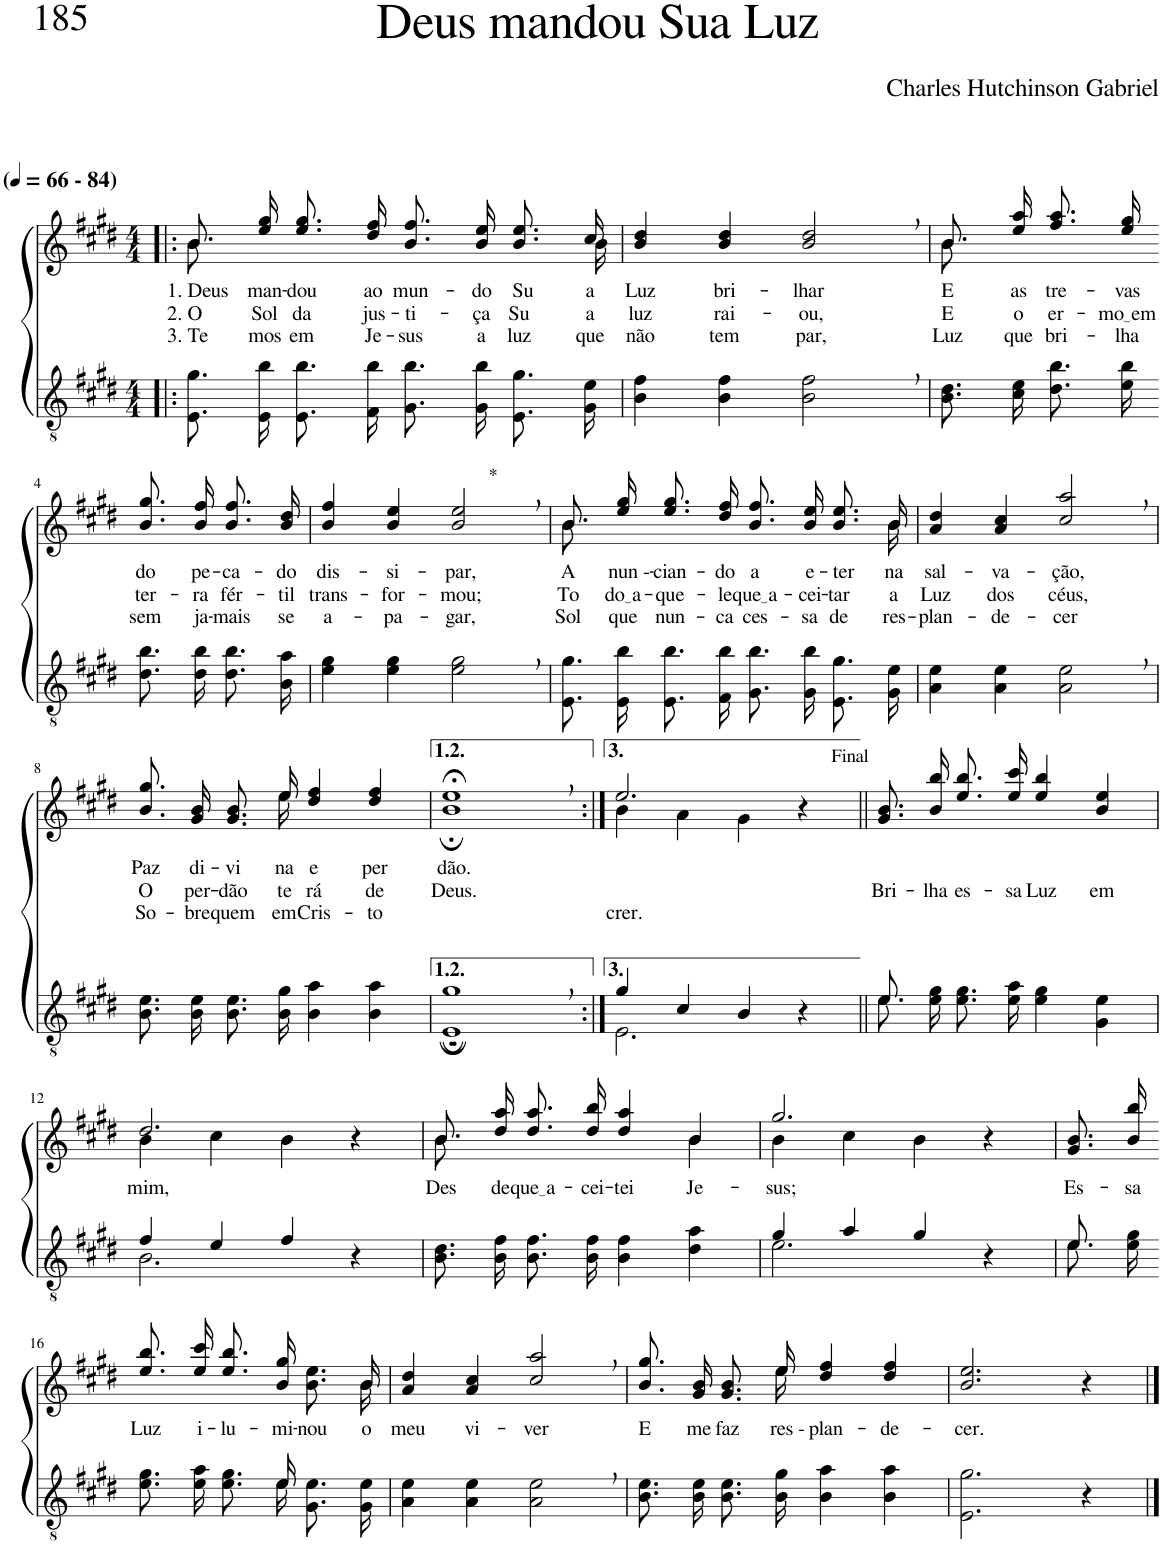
**kern	**kern	**text	**text	**text
*part2	*part1	*part1	*part1	*part1
*staff2	*staff1	*staff1	*staff1	*staff1
*I"Parte III e IV	*I"Parte I e II	*	*	*
*clefGv2	*clefG2	*	*	*
*Trd5c9	*Trd5c9	*	*	*
*k[f#c#g#d#]	*k[f#c#g#d#]	*	*	*
*M4/4	*M4/4	*	*	*
*MM66	*MM66	*	*	*
=1!|:	=1!|:	=1!|:	=1!|:	=1!|:
*	*^	*	*	*
!	!LO:TX:a:B:t=(	!	!	!	!
!	!LO:TX:a:B:t=- 84)	!	!	!	!
!	!	!	!LO:LY:b	!LO:LY:b	!LO:LY:b
8.E\ 8.g#\L	8.b\L	8.b\L	1. Deus	2. O	3. Te-
!	!	!	!LO:LY:b	!LO:LY:b	!LO:LY:b
16E\ 16b\Jk	16ee\ 16gg#\Jk	2.ryy	man-	Sol	-mos
!	!	!	!LO:LY:b	!LO:LY:b	!LO:LY:b
8.E\ 8.b\L	8.ee\ 8.gg#\L	.	-dou	da	em
!	!	!	!LO:LY:b	!LO:LY:b	!LO:LY:b
16F#\ 16b\Jk	16dd#\ 16ff#\Jk	.	ao	jus-	Je-
!	!	!	!LO:LY:b	!LO:LY:b	!LO:LY:b
8.G#\ 8.b\L	8.b\ 8.ff#\L	.	mun-	-ti-	-sus
!	!	!	!LO:LY:b	!LO:LY:b	!LO:LY:b
16G#\ 16b\Jk	16b\ 16ee\Jk	.	-do	-ça	a
!	!	!	!LO:LY:b	!LO:LY:b	!LO:LY:b
8.E/ 8.g#/L	8.b\ 8.ee\L	.	Su-	Su	luz
!	!	!	!LO:LY:b	!LO:LY:b	!LO:LY:b
16G#/ 16e/Jk	16cc#\Jk	16b\Jk	-a	a	que
=2	=2	=2	=2	=2	=2
!	!	!	!LO:LY:b	!LO:LY:b	!LO:LY:b
*	*v	*v	*	*	*
4B\ 4f#\	4b/ 4dd#/	Luz	luz	não
!	!	!LO:LY:b	!LO:LY:b	!LO:LY:b
4B\ 4f#\	4b/ 4dd#/	bri-	rai-	tem
!	!	!LO:LY:b	!LO:LY:b	!LO:LY:b
2B\, 2f#\,	2b/, 2dd#/,	-lhar	-ou,	par,
=3	=3	=3	=3	=3
*	*^	*	*	*
!	!	!	!LO:LY:b	!LO:LY:b	!LO:LY:b
8.B\ 8.d#\L	8.b\L	8.b\	E	E	Luz
!	!	!	!LO:LY:b	!LO:LY:b	!LO:LY:b
16c#\ 16e\Jk	16ee\ 16aa\Jk	4ryy	as	o	que
!	!	!	!LO:LY:b	!LO:LY:b	!LO:LY:b
8.d#\ 8.b\L	8.ff#\ 8.aa\L	.	tre-	er-	bri-
!	!	!	!LO:LY:b	!LO:LY:b	!LO:LY:b
16e\ 16b\Jk	16ee\ 16gg#\Jk	16ryy	-vas	mo em	-lha
!!LO:LB:g=z
=4-	=4-	=4-	=4-	=4-	=4-
!	!	!	!LO:LY:b	!LO:LY:b	!LO:LY:b
*	*v	*v	*	*	*
8.d#\ 8.b\L	8.b\ 8.gg#\L	do	ter-	sem
!	!	!LO:LY:b	!LO:LY:b	!LO:LY:b
16d#\ 16b\Jk	16b\ 16ff#\Jk	pe-	-ra	ja-
!	!	!LO:LY:b	!LO:LY:b	!LO:LY:b
8.d#\ 8.b\L	8.b\ 8.ff#\L	-ca-	fér-	-mais
!	!	!LO:LY:b	!LO:LY:b	!LO:LY:b
16B\ 16a\Jk	16b\ 16dd#\Jk	-do	-til	se
=5	=5	=5	=5	=5
!	!	!LO:LY:b	!LO:LY:b	!LO:LY:b
4e\ 4g#\	4b/ 4ff#/	dis-	trans-	a-
!	!	!LO:LY:b	!LO:LY:b	!LO:LY:b
4e\ 4g#\	4b/ 4ee/	-si-	-for-	-pa-
!	!LO:TX:a:t=*	!	!	!
!	!	!LO:LY:b	!LO:LY:b	!LO:LY:b
2e\, 2g#\,	2b/, 2ee/,	-par,	-mou;	-gar,
=6	=6	=6	=6	=6
*	*^	*	*	*
!	!	!	!LO:LY:b	!LO:LY:b	!LO:LY:b
8.E\ 8.g#\L	8.b\L	8.b\L	A-	To-	Sol
!	!	!	!LO:LY:b	!LO:LY:b	!LO:LY:b
16E\ 16b\Jk	16ee\ 16gg#\Jk	2.ryy	-nun --	do a	que
!	!	!	!LO:LY:b	!LO:LY:b	!LO:LY:b
8.E\ 8.b\L	8.ee\ 8.gg#\L	.	-cian-	-que-	nun-
!	!	!	!LO:LY:b	!LO:LY:b	!LO:LY:b
16F#\ 16b\Jk	16dd#\ 16ff#\Jk	.	-do	-le	-ca
!	!	!	!LO:LY:b	!LO:LY:b	!LO:LY:b
8.G#\ 8.b\L	8.b\ 8.ff#\L	.	a	que a	ces-
!	!	!	!LO:LY:b	!LO:LY:b	!LO:LY:b
16G#\ 16b\Jk	16b\ 16ee\Jk	.	e-	-cei-	-sa
!	!	!	!LO:LY:b	!LO:LY:b	!LO:LY:b
8.E/ 8.g#/L	8.b\ 8.ee\L	.	-ter-	-tar	de
!	!	!	!LO:LY:b	!LO:LY:b	!LO:LY:b
16G#/ 16e/Jk	16b\Jk	16b\Jk	-na	a	res-
=7	=7	=7	=7	=7	=7
!	!	!	!LO:LY:b	!LO:LY:b	!LO:LY:b
*	*v	*v	*	*	*
4A\ 4e\	4a/ 4dd#/	sal-	Luz	-plan-
!	!	!LO:LY:b	!LO:LY:b	!LO:LY:b
4A\ 4e\	4a/ 4cc#/	-va-	dos	-de-
!	!	!LO:LY:b	!LO:LY:b	!LO:LY:b
2A\, 2e\,	2cc#/, 2aa/,	-ção,	céus,	-cer
!!LO:LB:g=z
=8	=8	=8	=8	=8
*	*^	*	*	*
!	!	!	!LO:LY:b	!LO:LY:b	!LO:LY:b
8.B\ 8.e\L	4..ryy	8.b\ 8.gg#\L	Paz	O	So-
!	!	!	!LO:LY:b	!LO:LY:b	!LO:LY:b
16B\ 16e\Jk	.	16g#\ 16b\Jk	di-	per-	-bre
!	!	!	!LO:LY:b	!LO:LY:b	!LO:LY:b
8.B\ 8.e\L	.	8.g#\ 8.b\L	-vi-	-dão	quem
!	!	!	!LO:LY:b	!LO:LY:b	!
!	!	!	!	!	!LO:LY:b
16B\ 16g#\Jk	16ee\	16ee\Jk	.	.	em
!	!	!	!LO:LY:b	!LO:LY:b	!LO:LY:b
4B\ 4a\	2ryy	4dd#/ 4ff#/	e	-rá	Cris-
!	!	!	!LO:LY:b	!LO:LY:b	!LO:LY:b
4B\ 4a\	.	4dd#/ 4ff#/	per-	de	-to
=9	=9	=9	=9	=9	=9
*^	*	*	*	*	*
!	!	!	!	!LO:LY:b	!LO:LY:b	!
1g#;,	1E;	1ee;<,	1b;	-dão.	Deus.	.
=10:|!	=10:|!	=10:|!	=10:|!	=10:|!	=10:|!	=10:|!
!	!	!	!	!	!	!LO:LY:b
4g#/	2.E\	2.ee/	4b\	.	.	crer.
4c#/	.	.	4a\	.	.	.
4B/	.	.	4g#\	.	.	.
!	!	!LO:TX:a:t=Final	!	!	!	!
4r	4ryy	4r	4ryy	.	.	.
=11||	=11||	=11||	=11||	=11||	=11||	=11||
!	!	!	!	!	!LO:LY:b	!
*	*	*v	*v	*	*	*
8.e\L	8.e/	8.g#\ 8.b\L	.	Bri-	.
!	!	!	!	!LO:LY:b	!
16e\ 16g#\Jk	2ryy	16b\ 16bb\Jk	.	-lha	.
!	!	!	!	!LO:LY:b	!
8.e\ 8.g#\L	.	8.ee\ 8.bb\L	.	es-	.
!	!	!	!	!LO:LY:b	!
16e\ 16a\Jk	.	16ee\ 16ccc#\Jk	.	-sa	.
!	!	!	!	!LO:LY:b	!
4e\ 4g#\	.	4ee/ 4bb/	.	Luz	.
.	4ryy	.	.	.	.
!	!	!	!	!LO:LY:b	!
4G#\ 4e\	.	4b/ 4ee/	.	em	.
.	16ryy	.	.	.	.
!!LO:LB:g=z
=12	=12	=12	=12	=12	=12
*	*	*^	*	*	*
!	!	!	!	!LO:LY:b	!	!
4f#/	2.B\	2.dd#/	4b\	mim,	.	.
4e/	.	.	4cc#\	.	.	.
4f#/	.	.	4b\	.	.	.
4r	4ryy	4r	4ryy	.	.	.
=13	=13	=13	=13	=13	=13	=13
!	!	!	!	!LO:LY:b	!	!
*v	*v	*	*	*	*	*
8.B\ 8.d#\L	8.b\L	8.b\	Des-	.	.
!	!	!	!LO:LY:b	!	!
16B\ 16f#\Jk	16dd#\ 16aa\Jk	16ryy	-de	.	.
!	!	!	!LO:LY:b	!	!
*	*v	*v	*	*	*
8.B\ 8.f#\L	8.dd#\ 8.aa\L	que a	.	.
!	!	!LO:LY:b	!	!
16B\ 16f#\Jk	16dd#\ 16bb\Jk	-cei-	.	.
!	!	!LO:LY:b	!	!
4B\ 4f#\	4dd#/ 4aa/	-tei	.	.
*	*^	*	*	*
!	!	!	!LO:LY:b	!	!
4d#\ 4a\	4b/	4b\	Je-	.	.
=14	=14	=14	=14	=14	=14
*^	*	*	*	*	*
!	!	!	!	!LO:LY:b	!	!
4g#/	2.e\	2.gg#/	4b\	-sus;	.	.
4a/	.	.	4cc#\	.	.	.
4g#/	.	.	4b\	.	.	.
4r	4ryy	4r	4ryy	.	.	.
=15	=15	=15	=15	=15	=15	=15
!	!	!	!	!LO:LY:b	!	!
*	*	*v	*v	*	*	*
8.e\L	8.e/	8.g#\ 8.b\L	Es-	.	.
!	!	!	!LO:LY:b	!	!
16e\ 16g#\Jk	16ryy	16b\ 16bb\Jk	-sa	.	.
!!LO:LB:g=z
=16-	=16-	=16-	=16-	=16-	=16-
*k[f#c#g#d#]	*	*k[f#c#g#d#]	*	*	*
!	!	!	!LO:LY:b	!	!
*	*	*^	*	*	*
8.e\ 8.g#\L	4..ryy	8.ee\ 8.bb\L	8.ryy	Luz	.	.
!	!	!	!	!LO:LY:b	!	!
*	*	*v	*v	*	*	*
16e\ 16a\Jk	.	16ee\ 16ccc#\Jk	i-	.	.
!	!	!	!LO:LY:b	!	!
8.e\ 8.g#\L	.	8.ee\ 8.bb\L	-lu-	.	.
!	!	!	!LO:LY:b	!	!
16e\Jk	16e\	16b\ 16gg#\Jk	-mi-	.	.
!	!	!	!LO:LY:b	!	!
8.G#\ 8.e\L	4ryy	8.b\ 8.ee\L	-nou	.	.
!	!	!	!LO:LY:b	!	!
*	*	*^	*	*	*
16G#\ 16e\Jk	.	16b\Jk	16b\	o	.	.
*v	*v	*	*	*	*	*
=17	=17	=17	=17	=17	=17
!	!	!	!LO:LY:b	!	!
4A\ 4e\	4a/ 4dd#/	1ryy	meu	.	.
!	!	!	!LO:LY:b	!	!
4A\ 4e\	4a/ 4cc#/	.	vi-	.	.
!	!	!	!LO:LY:b	!	!
2A\, 2e\,	2cc#/, 2aa/,	.	-ver	.	.
=18	=18	=18	=18	=18	=18
!	!	!	!LO:LY:b	!	!
8.B\ 8.e\L	4..ryy	8.b\ 8.gg#\L	E	.	.
!	!	!	!LO:LY:b	!	!
16B\ 16e\Jk	.	16g#\ 16b\Jk	me	.	.
!	!	!	!LO:LY:b	!	!
8.B\ 8.e\L	.	8.g#\ 8.b\L	faz	.	.
!	!	!	!LO:LY:b	!	!
16B\ 16g#\Jk	16ee\	16ee\Jk	res --	.	.
!	!	!	!LO:LY:b	!	!
4B\ 4a\	2ryy	4dd#/ 4ff#/	-plan-	.	.
!	!	!	!LO:LY:b	!	!
4B\ 4a\	.	4dd#/ 4ff#/	-de-	.	.
=19	=19	=19	=19	=19	=19
!	!	!	!LO:LY:b	!	!
*	*v	*v	*	*	*
2.E\ 2.g#\	2.b/ 2.ee/	-cer.	.	.
4r	4r	.	.	.
==	==	==	==	==
*-	*-	*-	*-	*-
